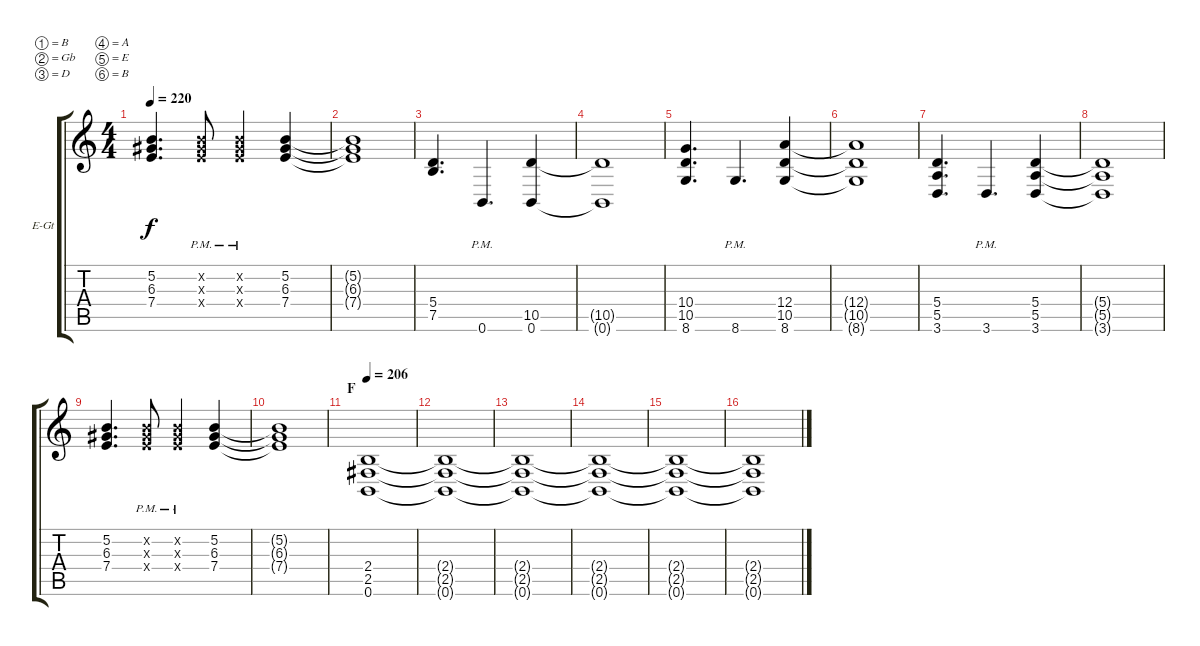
\bracketExtendMode groupsimilarinstruments
\firstSystemTrackNameOrientation horizontal
\otherSystemsTrackNameOrientation horizontal
\track ("Rhythm Guitar" "E-Gt") {instrument distortionguitar}
\staff {score tabs}
\tuning (B3 Gb3 D3 A2 E2 B1)
\ts (4 4)
\tempo 220
\clef g2
\ks c
(7.4 6.3 5.2).4{d dy f} (7.4{pm x} 6.3{pm x} 5.2{pm x}).8 (7.4{pm x} 6.3{pm x} 5.2{pm x}).4 (7.4 6.3 5.2).4 |
(7.4{t} 6.3{t} 5.2{t}).1 |
(7.5 5.4).4{d} 0.6{pm}.4{d} (0.6 10.5).4 |
(10.5{t} 0.6{t}).1 |
(8.6 10.5 10.4).4{d} 8.6{pm}.4{d} (8.6 10.5 12.4).4 |
(12.4{t} 10.5{t} 8.6{t}).1 |
(3.6 5.5 5.4).4{d} 3.6{pm}.4{d} (3.6 5.5 5.4).4 |
(5.4{t} 5.5{t} 3.6{t}).1 |
(7.4 6.3 5.2).4{d} (7.4{pm x} 6.3{pm x} 5.2{pm x}).8 (7.4{pm x} 6.3{pm x} 5.2{pm x}).4 (7.4 6.3 5.2).4 |
(7.4{t} 6.3{t} 5.2{t}).1 |
\section ("" "F")
\tempo 206
(0.6 2.5 2.4).1 |
(0.6{t} 2.5{t} 2.4{t}).1 |
(0.6{t} 2.5{t} 2.4{t}).1 |
(0.6{t} 2.5{t} 2.4{t}).1 |
(0.6{t} 2.5{t} 2.4{t}).1 |
(0.6{t} 2.5{t} 2.4{t}).1
